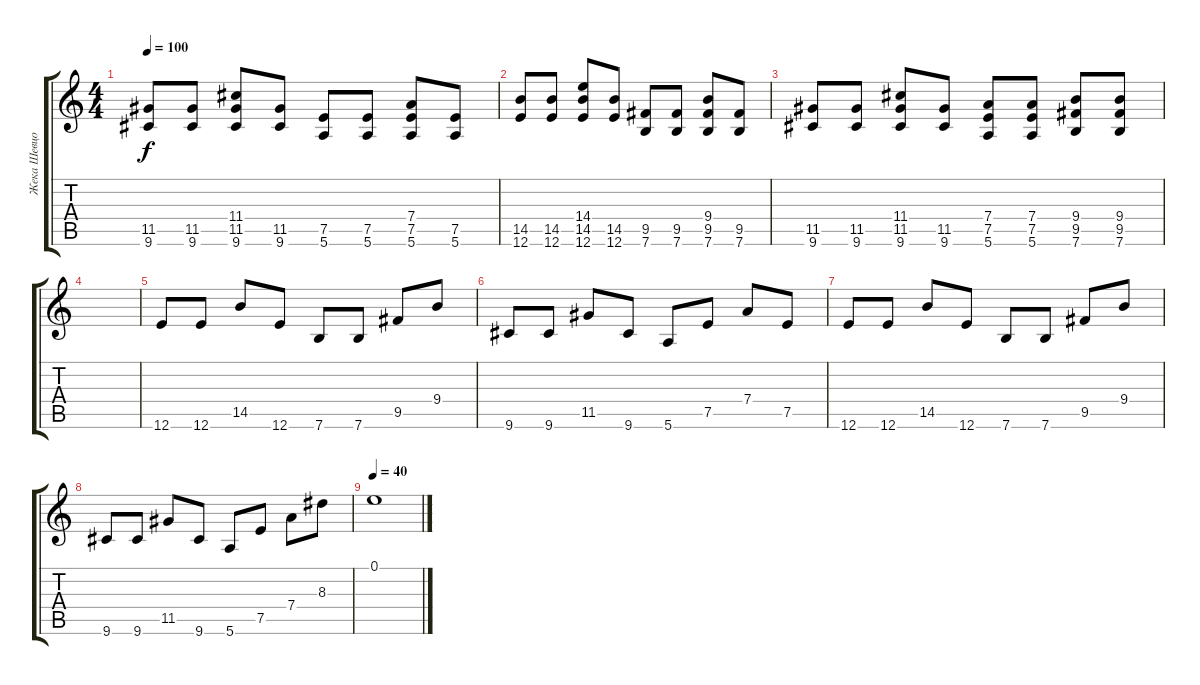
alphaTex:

\track ("Жека Шевцов" "Жека Шевцо") {instrument distortionguitar}
\staff {score tabs}
\tuning (E4 B3 G3 D3 A2 E2) {hide}
\ts (4 4)
\tempo 100
\clef g2
\ks c
(11.5 9.6).8{dy f} (11.5 9.6).8 (11.4 11.5 9.6).8 (11.5 9.6).8 (7.5 5.6).8 (7.5 5.6).8 (7.4 7.5 5.6).8 (7.5 5.6).8 |
(14.5 12.6).8 (14.5 12.6).8 (14.4 14.5 12.6).8 (14.5 12.6).8 (9.5 7.6).8 (9.5 7.6).8 (9.4 9.5 7.6).8 (9.5 7.6).8 |
(11.5 9.6).8 (11.5 9.6).8 (11.4 11.5 9.6).8 (11.5 9.6).8 (7.4 7.5 5.6).8 (7.4 7.5 5.6).8 (9.4 9.5 7.6).8 (9.4 9.5 7.6).8 |
|
12.6.8 12.6.8 14.5.8 12.6.8 7.6.8 7.6.8 9.5.8 9.4.8 |
9.6.8 9.6.8 11.5.8 9.6.8 5.6.8 7.5.8 7.4.8 7.5.8 |
12.6.8 12.6.8 14.5.8 12.6.8 7.6.8 7.6.8 9.5.8 9.4.8 |
9.6.8 9.6.8 11.5.8 9.6.8 5.6.8 7.5.8 7.4.8 8.3.8 |
\tempo 40
0.1.1
